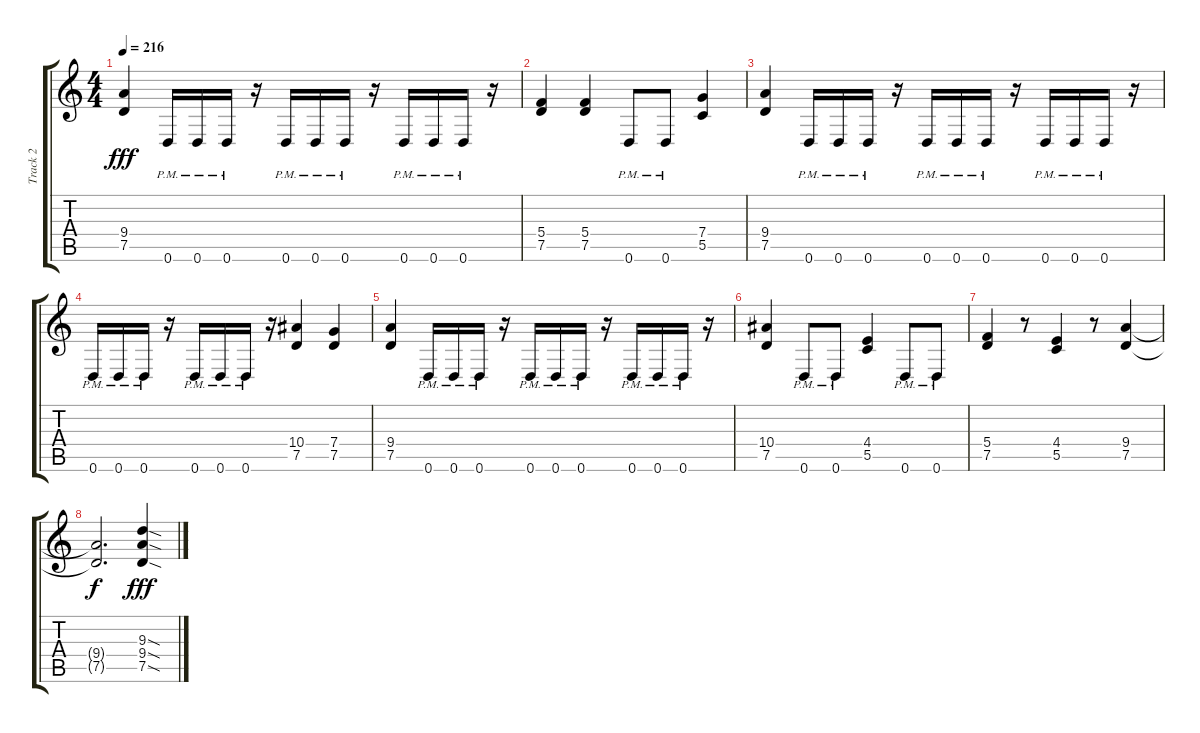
\track ("Track 2" "Track 2") {instrument distortionguitar}
\staff {score tabs}
\tuning (D4 A3 F3 C3 G2 D2) {hide}
\ts (4 4)
\tempo 216
\clef g2
\ks c
(9.4 7.5).4{dy fff} 0.6{pm}.16 0.6{pm}.16 0.6{pm}.16 r.16 0.6{pm}.16 0.6{pm}.16 0.6{pm}.16 r.16 0.6{pm}.16 0.6{pm}.16 0.6{pm}.16 r.16 |
(5.4 7.5).4 (5.4 7.5).4 0.6{pm}.8 0.6{pm}.8 (7.4 5.5).4 |
(9.4 7.5).4 0.6{pm}.16 0.6{pm}.16 0.6{pm}.16 r.16 0.6{pm}.16 0.6{pm}.16 0.6{pm}.16 r.16 0.6{pm}.16 0.6{pm}.16 0.6{pm}.16 r.16 |
0.6{pm}.16 0.6{pm}.16 0.6{pm}.16 r.16 0.6{pm}.16 0.6{pm}.16 0.6{pm}.16 r.16 (10.4 7.5).4 (7.4 7.5).4 |
(9.4 7.5).4 0.6{pm}.16 0.6{pm}.16 0.6{pm}.16 r.16 0.6{pm}.16 0.6{pm}.16 0.6{pm}.16 r.16 0.6{pm}.16 0.6{pm}.16 0.6{pm}.16 r.16 |
(10.4 7.5).4 0.6{pm}.8 0.6{pm}.8 (4.4 5.5).4 0.6{pm}.8 0.6{pm}.8 |
(5.4 7.5).4 r.8 (4.4 5.5).4 r.8 (9.4 7.5).4 |
(9.4{t} 7.5{t}).2{d dy f} (9.3{sod} 9.4{sod} 7.5{sod}).4{dy fff}
